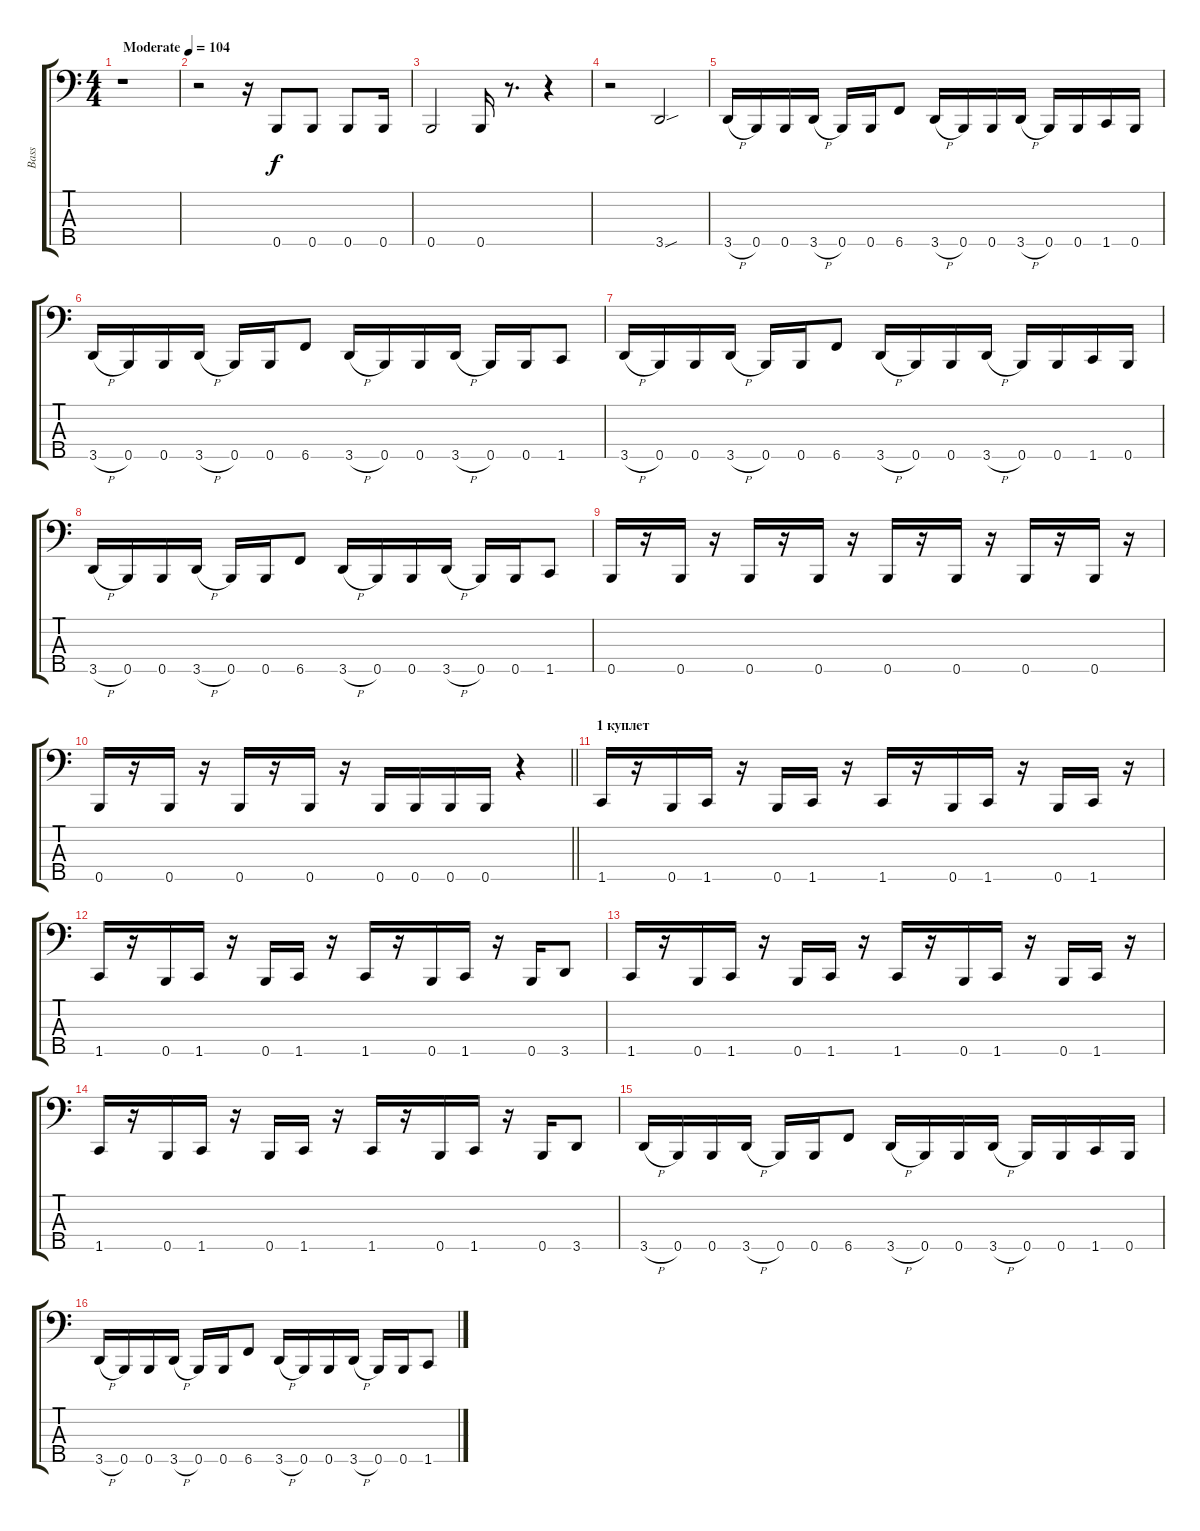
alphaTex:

\track ("Bass" "Bass") {instrument electricbasspick}
\staff {score tabs}
\tuning (A2 E2 B1 Gb1 B0) {hide}
\ts (4 4)
\tempo (104 "Moderate")
\clef f4
\ks c
r.1{dy f instrument electricbasspick} |
r.2 r.16 0.5.8 0.5.8 0.5.8 0.5.16 |
0.5.2 0.5.16 r.8{d} r.4 |
r.2 3.5{sou}.2 |
3.5{h}.16 0.5.16 0.5.16 3.5{h}.16 0.5.16 0.5.16 6.5.8 3.5{h}.16 0.5.16 0.5.16 3.5{h}.16 0.5.16 0.5.16 1.5.16 0.5.16 |
3.5{h}.16 0.5.16 0.5.16 3.5{h}.16 0.5.16 0.5.16 6.5.8 3.5{h}.16 0.5.16 0.5.16 3.5{h}.16 0.5.16 0.5.16 1.5.8 |
3.5{h}.16 0.5.16 0.5.16 3.5{h}.16 0.5.16 0.5.16 6.5.8 3.5{h}.16 0.5.16 0.5.16 3.5{h}.16 0.5.16 0.5.16 1.5.16 0.5.16 |
3.5{h}.16 0.5.16 0.5.16 3.5{h}.16 0.5.16 0.5.16 6.5.8 3.5{h}.16 0.5.16 0.5.16 3.5{h}.16 0.5.16 0.5.16 1.5.8 |
0.5.16 r.16 0.5.16 r.16 0.5.16 r.16 0.5.16 r.16 0.5.16 r.16 0.5.16 r.16 0.5.16 r.16 0.5.16 r.16 |
\barLineRight lightlight
0.5.16 r.16 0.5.16 r.16 0.5.16 r.16 0.5.16 r.16 0.5.16 0.5.16 0.5.16 0.5.16 r.4 |
\section ("" "1 куплет")
1.5.16 r.16 0.5.16 1.5.16 r.16 0.5.16 1.5.16 r.16 1.5.16 r.16 0.5.16 1.5.16 r.16 0.5.16 1.5.16 r.16 |
1.5.16 r.16 0.5.16 1.5.16 r.16 0.5.16 1.5.16 r.16 1.5.16 r.16 0.5.16 1.5.16 r.16 0.5.16 3.5.8 |
1.5.16 r.16 0.5.16 1.5.16 r.16 0.5.16 1.5.16 r.16 1.5.16 r.16 0.5.16 1.5.16 r.16 0.5.16 1.5.16 r.16 |
1.5.16 r.16 0.5.16 1.5.16 r.16 0.5.16 1.5.16 r.16 1.5.16 r.16 0.5.16 1.5.16 r.16 0.5.16 3.5.8 |
3.5{h}.16 0.5.16 0.5.16 3.5{h}.16 0.5.16 0.5.16 6.5.8 3.5{h}.16 0.5.16 0.5.16 3.5{h}.16 0.5.16 0.5.16 1.5.16 0.5.16 |
3.5{h}.16 0.5.16 0.5.16 3.5{h}.16 0.5.16 0.5.16 6.5.8 3.5{h}.16 0.5.16 0.5.16 3.5{h}.16 0.5.16 0.5.16 1.5.8
